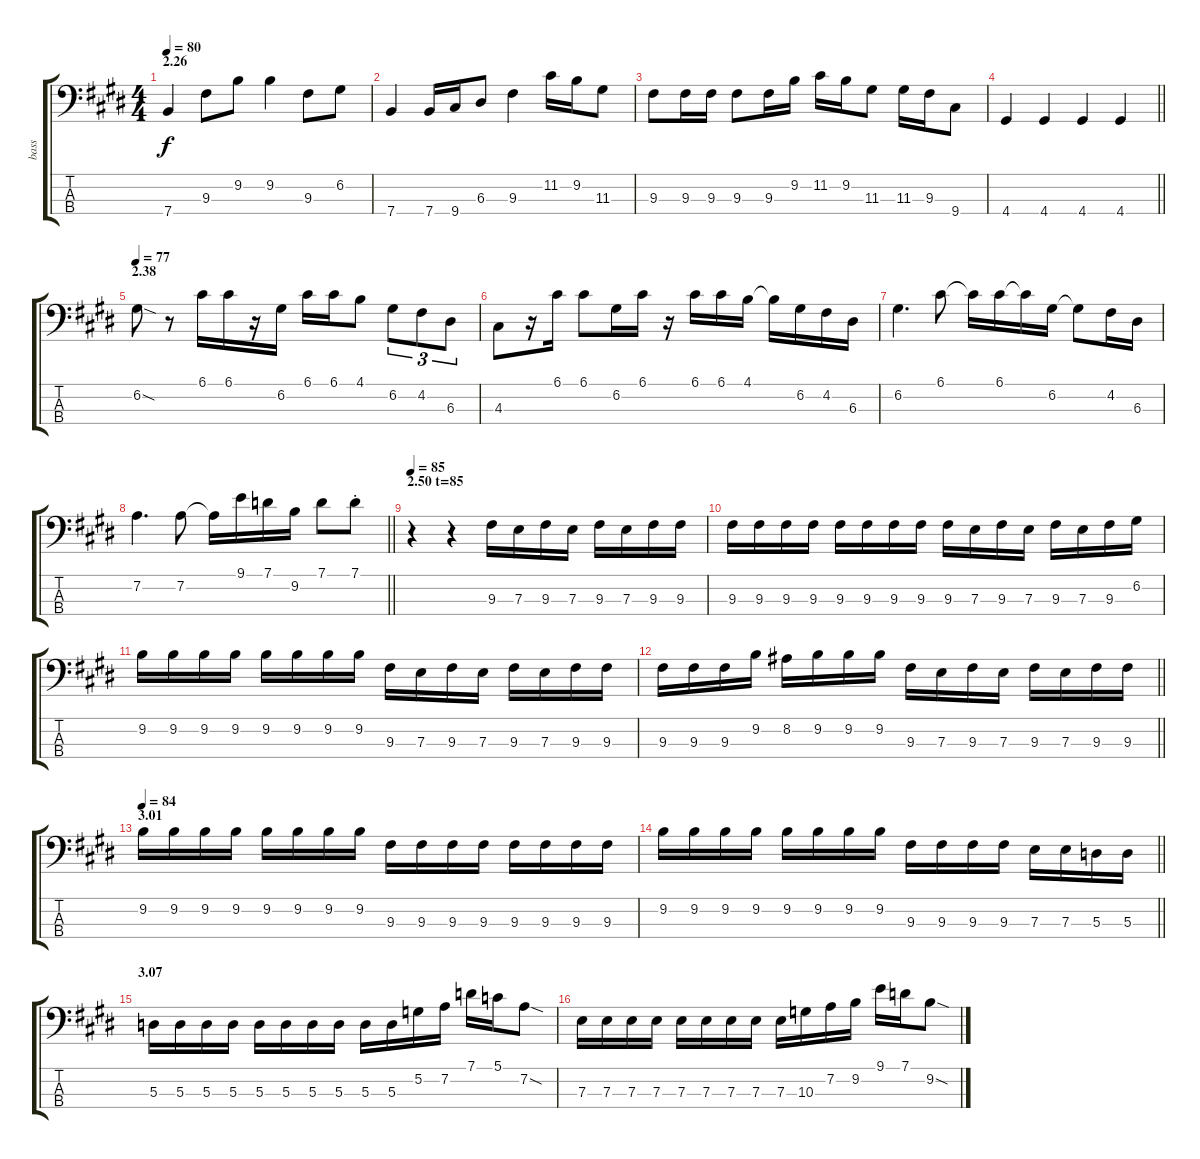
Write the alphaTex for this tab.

\track ("bass" "bass") {instrument electricbassfinger}
\staff {score tabs}
\tuning (G2 D2 A1 E1) {hide}
\ts (4 4)
\section ("" "2.26")
\tempo 80
\clef f4
\ks e
7.4.4{dy f} 9.3.8 9.2.8 9.2.4 9.3.8 6.2.8 |
7.4.4 7.4.16 9.4.16 6.3.8 9.3.4 11.2.16 9.2.16 11.3.8 |
9.3.8 9.3.16 9.3.16 9.3.8 9.3.16 9.2.16 11.2.16 9.2.16 11.3.8 11.3.16 9.3.16 9.4.8 |
\barLineRight lightlight
4.4.4 4.4.4 4.4.4 4.4.4 |
\section ("" "2.38")
\tempo 77
6.2{sod}.8 r.8 6.1.16 6.1.16 r.16 6.2.16 6.1.16 6.1.16 4.1.8 6.2.8{tu (3 2)} 4.2.8{tu (3 2)} 6.3.8{tu (3 2)} |
4.3.8 r.16 6.1.16 6.1.8 6.2.16 6.1.16 r.16 6.1.16 6.1.16 4.1.16 4.1{t}.16 6.2.16 4.2.16 6.3.16 |
6.2.4{d} 6.1.8 6.1{t}.16 6.1.16 6.1{t}.16 6.2.16 6.2{t}.8 4.2.16 6.3.16 |
\barLineRight lightlight
7.2.4{d} 7.2.8 7.2{t}.16 9.1.16 7.1.16 9.2.16 7.1.8 7.1{st}.8 |
\section ("" "2.50 t=85")
\tempo 85
r.4 r.4 9.3.16 7.3.16 9.3.16 7.3.16 9.3.16 7.3.16 9.3.16 9.3.16 |
9.3.16 9.3.16 9.3.16 9.3.16 9.3.16 9.3.16 9.3.16 9.3.16 9.3.16 7.3.16 9.3.16 7.3.16 9.3.16 7.3.16 9.3.16 6.2.16 |
9.2.16 9.2.16 9.2.16 9.2.16 9.2.16 9.2.16 9.2.16 9.2.16 9.3.16 7.3.16 9.3.16 7.3.16 9.3.16 7.3.16 9.3.16 9.3.16 |
\barLineRight lightlight
9.3.16 9.3.16 9.3.16 9.2.16 8.2.16 9.2.16 9.2.16 9.2.16 9.3.16 7.3.16 9.3.16 7.3.16 9.3.16 7.3.16 9.3.16 9.3.16 |
\section ("" "3.01")
\tempo 84
9.2.16 9.2.16 9.2.16 9.2.16 9.2.16 9.2.16 9.2.16 9.2.16 9.3.16 9.3.16 9.3.16 9.3.16 9.3.16 9.3.16 9.3.16 9.3.16 |
\barLineRight lightlight
9.2.16 9.2.16 9.2.16 9.2.16 9.2.16 9.2.16 9.2.16 9.2.16 9.3.16 9.3.16 9.3.16 9.3.16 7.3.16 7.3.16 5.3.16 5.3.16 |
\section ("" "3.07")
5.3.16 5.3.16 5.3.16 5.3.16 5.3.16 5.3.16 5.3.16 5.3.16 5.3.16 5.3.16 5.2.16 7.2.16 7.1.16 5.1.16 7.2{sod}.8 |
7.3.16 7.3.16 7.3.16 7.3.16 7.3.16 7.3.16 7.3.16 7.3.16 7.3.16 10.3.16 7.2.16 9.2.16 9.1.16 7.1.16 9.2{sod}.8
